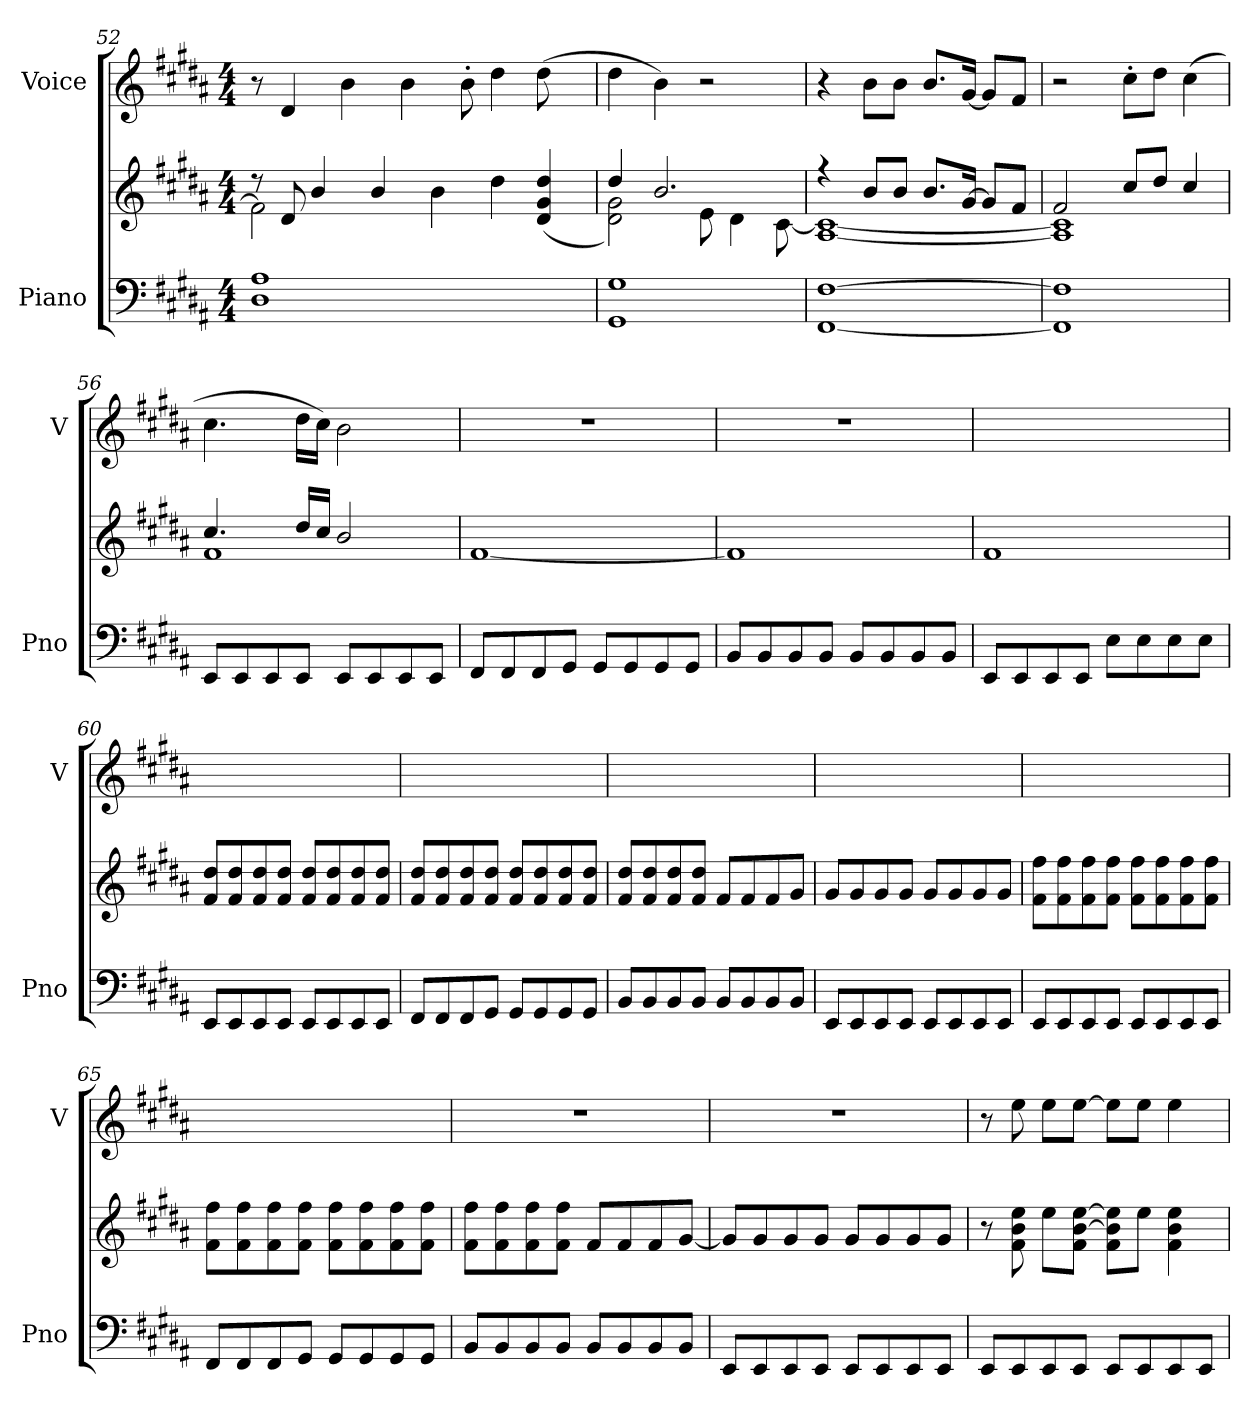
**kern	**kern	**kern
*part2	*part2	*part1
*staff3	*staff2	*staff1
*I"Piano	*	*I"Voice
*I'Pno	*	*I'V
*clefF4	*clefG2	*clefG2
*k[f#c#g#d#a#]	*k[f#c#g#d#a#]	*k[f#c#g#d#a#]
*M4/4	*M4/4	*M4/4
=52	=52	=52
*^	*^	*
1A#	1D#	8r	2f#\]	8r
.	.	8d#/	.	4d#/
.	.	4b/	.	.
.	.	.	.	4b\
.	.	4b/	1ryy	.
.	.	.	.	4b\
.	.	4b\	.	.
.	.	.	.	8b'\
2ryy	2ryy	4dd#\	.	4dd#\
.	.	(>4d#/ 4g#/ 4dd#/	.	(>8dd#\
.	.	.	.	8ryy
=53	=53	=53	=53	=53
1G#	1GG#	4dd#/	2d#\ 2g#\)	4dd#\
.	.	2.b/	.	4b\)
.	.	.	8e\	2r
.	.	.	4d#\	.
.	.	.	[8c#\	.
=54	=54	=54	=54	=54
[1F#	[1FF#	4r	[1A# 1c#_	4r
.	.	8b/L	.	8b\L
.	.	8b/J	.	8b\J
.	.	8.b/L	.	8.b/L
.	.	[16g#/Jk	.	[16g#/Jk
.	.	8g#/L]	.	8g#/L]
.	.	8f#/J	.	8f#/J
=55	=55	=55	=55	=55
1F#]	1FF#]	2f#/	1A#] 1c#]	2r
.	.	8cc#/L	.	8cc#'\L
.	.	8dd#/J	.	8dd#\J
.	.	4cc#/	.	(>4cc#\
*v	*v	*	*	*
=56	=56	=56	=56
8EE/L	4.cc#/	1f#	4.cc#\
8EE/	.	.	.
8EE/	.	.	.
8EE/J	16dd#/LL	.	16dd#\LL
.	16cc#/JJ	.	16cc#\JJ)
8EE/L	2b/	.	2b\
8EE/	.	.	.
8EE/	.	.	.
8EE/J	.	.	.
*	*v	*v	*
=57	=57	=57
8FF#/L	[1f#	1r
8FF#/	.	.
8FF#/	.	.
8GG#/J	.	.
8GG#/L	.	.
8GG#/	.	.
8GG#/	.	.
8GG#/J	.	.
=58	=58	=58
8BB/L	1f#]	1r
8BB/	.	.
8BB/	.	.
8BB/J	.	.
8BB/L	.	.
8BB/	.	.
8BB/	.	.
8BB/J	.	.
=59	=59	=59
8EE/L	1f#	1ryy
8EE/	.	.
8EE/	.	.
8EE/J	.	.
8E\L	.	.
8E\	.	.
8E\	.	.
8E\J	.	.
=60	=60	=60
8EE/L	8f#/ 8dd#/L	1ryy
8EE/	8f#/ 8dd#/	.
8EE/	8f#/ 8dd#/	.
8EE/J	8f#/ 8dd#/J	.
8EE/L	8f#/ 8dd#/L	.
8EE/	8f#/ 8dd#/	.
8EE/	8f#/ 8dd#/	.
8EE/J	8f#/ 8dd#/J	.
=61	=61	=61
8FF#/L	8f#/ 8dd#/L	1ryy
8FF#/	8f#/ 8dd#/	.
8FF#/	8f#/ 8dd#/	.
8GG#/J	8f#/ 8dd#/J	.
8GG#/L	8f#/ 8dd#/L	.
8GG#/	8f#/ 8dd#/	.
8GG#/	8f#/ 8dd#/	.
8GG#/J	8f#/ 8dd#/J	.
=62	=62	=62
8BB/L	8f#/ 8dd#/L	1ryy
8BB/	8f#/ 8dd#/	.
8BB/	8f#/ 8dd#/	.
8BB/J	8f#/ 8dd#/J	.
8BB/L	8f#/L	.
8BB/	8f#/	.
8BB/	8f#/	.
8BB/J	8g#/J	.
=63	=63	=63
8EE/L	8g#/L	1ryy
8EE/	8g#/	.
8EE/	8g#/	.
8EE/J	8g#/J	.
8EE/L	8g#/L	.
8EE/	8g#/	.
8EE/	8g#/	.
8EE/J	8g#/J	.
=64	=64	=64
8EE/L	8f#\ 8ff#\L	1ryy
8EE/	8f#\ 8ff#\	.
8EE/	8f#\ 8ff#\	.
8EE/J	8f#\ 8ff#\J	.
8EE/L	8f#\ 8ff#\L	.
8EE/	8f#\ 8ff#\	.
8EE/	8f#\ 8ff#\	.
8EE/J	8f#\ 8ff#\J	.
=65	=65	=65
8FF#/L	8f#\ 8ff#\L	1ryy
8FF#/	8f#\ 8ff#\	.
8FF#/	8f#\ 8ff#\	.
8GG#/J	8f#\ 8ff#\J	.
8GG#/L	8f#\ 8ff#\L	.
8GG#/	8f#\ 8ff#\	.
8GG#/	8f#\ 8ff#\	.
8GG#/J	8f#\ 8ff#\J	.
=66	=66	=66
8BB/L	8f#\ 8ff#\L	1r
8BB/	8f#\ 8ff#\	.
8BB/	8f#\ 8ff#\	.
8BB/J	8f#\ 8ff#\J	.
8BB/L	8f#/L	.
8BB/	8f#/	.
8BB/	8f#/	.
8BB/J	[8g#/J	.
=67	=67	=67
8EE/L	8g#/L]	1r
8EE/	8g#/	.
8EE/	8g#/	.
8EE/J	8g#/J	.
8EE/L	8g#/L	.
8EE/	8g#/	.
8EE/	8g#/	.
8EE/J	8g#/J	.
=68	=68	=68
8EE/L	8r	8r
8EE/	8f#\ 8b\ 8ee\	8ee\
8EE/	8ee\L	8ee\L
8EE/J	8f#\ [8b\ [8ee\J	[8ee\J
8EE/L	8f#\ 8b\] 8ee\]L	8ee\L]
8EE/	8ee\J	8ee\J
8EE/	4f#\ 4b\ 4ee\	4ee\
8EE/J	.	.
=	=	=
*-	*-	*-
